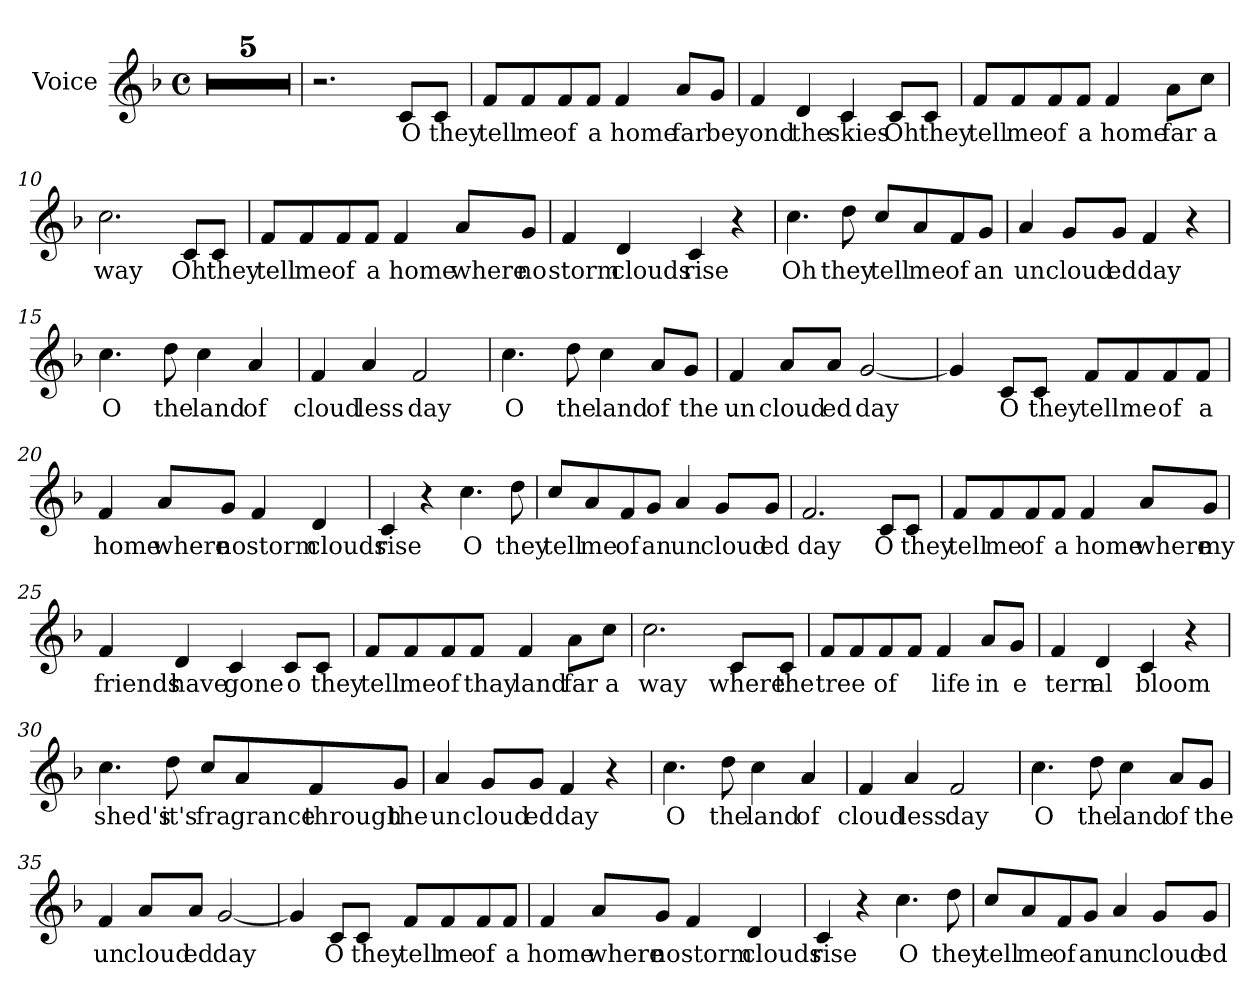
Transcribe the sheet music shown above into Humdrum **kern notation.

**kern	**text
*part1	*part1
*staff1	*staff1
*I"Voice	*
*I'V	*
*clefG2	*
*k[b-]	*
*F:	*
*M4/4	*
*met(c)	*
=1	=1
1r	.
=2	=2
1r	.
=3	=3
1r	.
=4	=4
1r	.
=5	=5
1r	.
=6	=6
2.r	.
!	!LO:LY:b
8c/L	O
!	!LO:LY:b
8c/J	they
=7	=7
!	!LO:LY:b
8f/L	tell
!	!LO:LY:b
8f/	me
!	!LO:LY:b
8f/	of
!	!LO:LY:b
8f/J	a
!	!LO:LY:b
4f/	home
!	!LO:LY:b
8a/L	far
!	!LO:LY:b
8g/J	be
=8	=8
!	!LO:LY:b
4f/	yond
!	!LO:LY:b
4d/	the
!	!LO:LY:b
4c/	skies
!	!LO:LY:b
8c/L	Oh
!	!LO:LY:b
8c/J	they
!!LO:LB:g=z
=9	=9
!	!LO:LY:b
8f/L	tell
!	!LO:LY:b
8f/	me
!	!LO:LY:b
8f/	of
!	!LO:LY:b
8f/J	a
!	!LO:LY:b
4f/	home
!	!LO:LY:b
8a\L	far
!	!LO:LY:b
8cc\J	a
=10	=10
!	!LO:LY:b
2.cc\	way
!	!LO:LY:b
8c/L	Oh
!	!LO:LY:b
8c/J	they
=11	=11
!	!LO:LY:b
8f/L	tell
!	!LO:LY:b
8f/	me
!	!LO:LY:b
8f/	of
!	!LO:LY:b
8f/J	a
!	!LO:LY:b
4f/	home
!	!LO:LY:b
8a/L	where
!	!LO:LY:b
8g/J	no
=12	=12
!	!LO:LY:b
4f/	storm
!	!LO:LY:b
4d/	clouds
!	!LO:LY:b
4c/	rise
4r	.
!!LO:LB:g=z
=13	=13
!	!LO:LY:b
4.cc\	Oh
!	!LO:LY:b
8dd\	they
!	!LO:LY:b
8cc/L	tell
!	!LO:LY:b
8a/	me
!	!LO:LY:b
8f/	of
!	!LO:LY:b
8g/J	an
=14	=14
!	!LO:LY:b
4a/	un
!	!LO:LY:b
8g/L	cloud
!	!LO:LY:b
8g/J	ed
!	!LO:LY:b
4f/	day
4r	.
=15	=15
!	!LO:LY:b
4.cc\	O
!	!LO:LY:b
8dd\	the
!	!LO:LY:b
4cc\	land
!	!LO:LY:b
4a/	of
=16	=16
!	!LO:LY:b
4f/	cloud
!	!LO:LY:b
4a/	less
!	!LO:LY:b
2f/	day
=17	=17
!	!LO:LY:b
4.cc\	O
!	!LO:LY:b
8dd\	the
!	!LO:LY:b
4cc\	land
!	!LO:LY:b
8a/L	of
!	!LO:LY:b
8g/J	the
!!LO:LB:g=z
=18	=18
!	!LO:LY:b
4f/	un
!	!LO:LY:b
8a/L	cloud
!	!LO:LY:b
8a/J	ed
!	!LO:LY:b
[2g/	day
=19	=19
4g/]	.
!	!LO:LY:b
8c/L	O
!	!LO:LY:b
8c/J	they
!	!LO:LY:b
8f/L	tell
!	!LO:LY:b
8f/	me
!	!LO:LY:b
8f/	of
!	!LO:LY:b
8f/J	a
=20	=20
!	!LO:LY:b
4f/	home
!	!LO:LY:b
8a/L	where
!	!LO:LY:b
8g/J	no
!	!LO:LY:b
4f/	storm
!	!LO:LY:b
4d/	clouds
=21	=21
!	!LO:LY:b
4c/	rise
4r	.
!	!LO:LY:b
4.cc\	O
!	!LO:LY:b
8dd\	they
!!LO:LB:g=z
=22	=22
!	!LO:LY:b
8cc/L	tell
!	!LO:LY:b
8a/	me
!	!LO:LY:b
8f/	of
!	!LO:LY:b
8g/J	an
!	!LO:LY:b
4a/	un
!	!LO:LY:b
8g/L	cloud
!	!LO:LY:b
8g/J	ed
=23	=23
!	!LO:LY:b
2.f/	day
!	!LO:LY:b
8c/L	O
!	!LO:LY:b
8c/J	they
=24	=24
!	!LO:LY:b
8f/L	tell
!	!LO:LY:b
8f/	me
!	!LO:LY:b
8f/	of
!	!LO:LY:b
8f/J	a
!	!LO:LY:b
4f/	home
!	!LO:LY:b
8a/L	where
!	!LO:LY:b
8g/J	my
=25	=25
!	!LO:LY:b
4f/	friends
!	!LO:LY:b
4d/	have
!	!LO:LY:b
4c/	gone
!	!LO:LY:b
8c/L	o
!	!LO:LY:b
8c/J	they
!!LO:LB:g=z
=26	=26
!	!LO:LY:b
8f/L	tell
!	!LO:LY:b
8f/	me
!	!LO:LY:b
8f/	of
!	!LO:LY:b
8f/J	thay
!	!LO:LY:b
4f/	land
!	!LO:LY:b
8a\L	far
!	!LO:LY:b
8cc\J	a
=27	=27
!	!LO:LY:b
2.cc\	way
!	!LO:LY:b
8c/L	where
!	!LO:LY:b
8c/J	the
=28	=28
!	!LO:LY:b
8f/L	tree
8f/	.
!	!LO:LY:b
8f/	of
8f/J	.
!	!LO:LY:b
4f/	life
!	!LO:LY:b
8a/L	in
!	!LO:LY:b
8g/J	e
=29	=29
!	!LO:LY:b
4f/	tern
!	!LO:LY:b
4d/	al
!	!LO:LY:b
4c/	bloom
4r	.
!!LO:LB:g=z
=30	=30
!	!LO:LY:b
4.cc\	shed's
!	!LO:LY:b
8dd\	it's
!	!LO:LY:b
8cc/L	fra
!	!LO:LY:b
8a/	grance
!	!LO:LY:b
8f/	through
!	!LO:LY:b
8g/J	the
=31	=31
!	!LO:LY:b
4a/	un
!	!LO:LY:b
8g/L	cloud
!	!LO:LY:b
8g/J	ed
!	!LO:LY:b
4f/	day
4r	.
=32	=32
!	!LO:LY:b
4.cc\	O
!	!LO:LY:b
8dd\	the
!	!LO:LY:b
4cc\	land
!	!LO:LY:b
4a/	of
=33	=33
!	!LO:LY:b
4f/	cloud
!	!LO:LY:b
4a/	less
!	!LO:LY:b
2f/	day
!!LO:LB:g=z
=34	=34
!	!LO:LY:b
4.cc\	O
!	!LO:LY:b
8dd\	the
!	!LO:LY:b
4cc\	land
!	!LO:LY:b
8a/L	of
!	!LO:LY:b
8g/J	the
=35	=35
!	!LO:LY:b
4f/	un
!	!LO:LY:b
8a/L	cloud
!	!LO:LY:b
8a/J	ed
!	!LO:LY:b
[2g/	day
=36	=36
4g/]	.
!	!LO:LY:b
8c/L	O
!	!LO:LY:b
8c/J	they
!	!LO:LY:b
8f/L	tell
!	!LO:LY:b
8f/	me
!	!LO:LY:b
8f/	of
!	!LO:LY:b
8f/J	a
=37	=37
!	!LO:LY:b
4f/	home
!	!LO:LY:b
8a/L	where
!	!LO:LY:b
8g/J	no
!	!LO:LY:b
4f/	storm
!	!LO:LY:b
4d/	clouds
!!LO:PB:g=z
=38	=38
!	!LO:LY:b
4c/	rise
4r	.
!	!LO:LY:b
4.cc\	O
!	!LO:LY:b
8dd\	they
=39	=39
!	!LO:LY:b
8cc/L	tell
!	!LO:LY:b
8a/	me
!	!LO:LY:b
8f/	of
!	!LO:LY:b
8g/J	an
!	!LO:LY:b
4a/	un
!	!LO:LY:b
8g/L	cloud
!	!LO:LY:b
8g/J	ed
=	=
*-	*-
